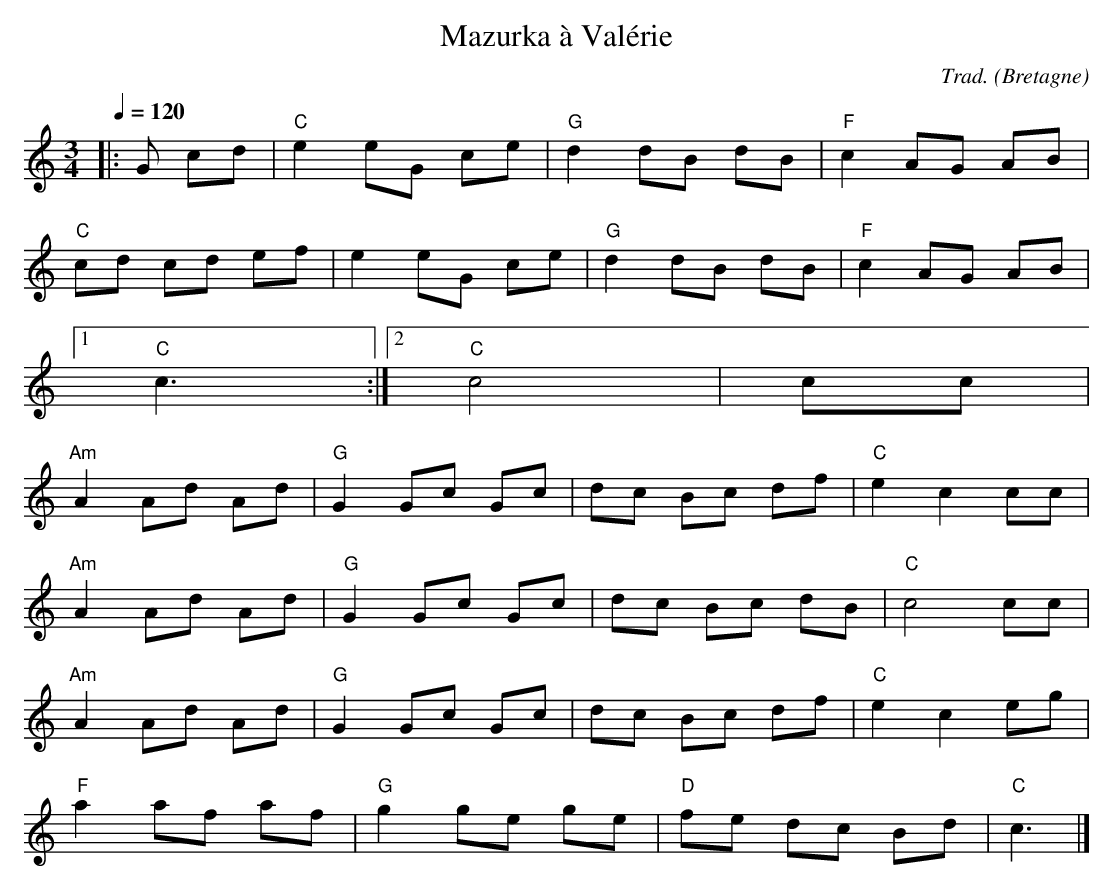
X:1
T:Mazurka à Valérie
C:Trad.
O:Bretagne
M:3/4
L:1/8
Q:1/4=120
K:C
|: G cd | "C"e2 eG ce | "G"d2 dB dB | "F"c2 AG AB |
"C"cd cd ef | e2 eG ce | "G"d2 dB dB | "F"c2 AG AB |1
"C"c3 :|2 "C"c4 | cc |
"Am"A2 Ad Ad | "G"G2 Gc Gc | dc Bc df | "C"e2 c2 cc |
"Am"A2 Ad Ad | "G"G2 Gc Gc | dc Bc dB | "C"c4 cc |
"Am"A2 Ad Ad | "G"G2 Gc Gc | dc Bc df | "C"e2 c2 eg |
"F"a2 af af | "G"g2 ge ge | "D"fe dc Bd | "C"c3 |]
